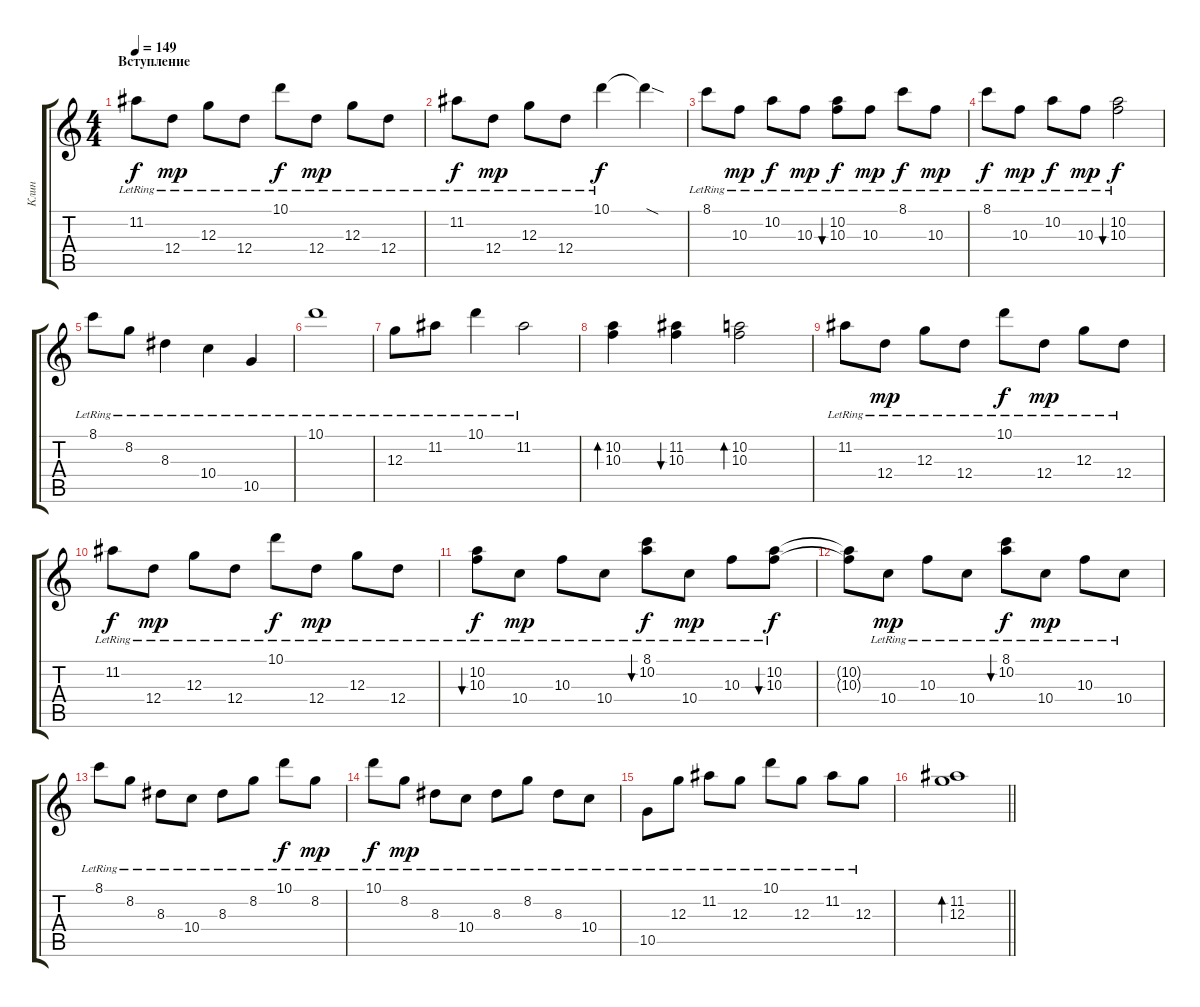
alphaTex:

\track ("Клин" "Клин") {instrument electricguitarjazz}
\staff {score tabs}
\tuning (E4 B3 G3 D3 A2 E2) {hide}
\ts (4 4)
\section ("" "Вступление")
\tempo 149
\clef g2
\ks c
11.2{lr}.8{dy f instrument electricguitarjazz} 12.4{lr}.8{dy mp} 12.3{lr}.8 12.4{lr}.8 10.1{lr}.8{dy f} 12.4{lr}.8{dy mp} 12.3{lr}.8 12.4{lr}.8 |
11.2{lr}.8{dy f} 12.4{lr}.8{dy mp} 12.3{lr}.8 12.4{lr}.8 10.1{lr}.4{dy f} 10.1{sod t}.4 |
8.1{lr}.8 10.3{lr}.8{dy mp} 10.2{lr}.8{dy f} 10.3{lr}.8{dy mp} (10.2{lr} 10.3{lr}).8{bu 120 dy f} 10.3{lr}.8{dy mp} 8.1{lr}.8{dy f} 10.3{lr}.8{dy mp} |
8.1{lr}.8{dy f} 10.3{lr}.8{dy mp} 10.2{lr}.8{dy f} 10.3{lr}.8{dy mp} (10.2{lr} 10.3{lr}).2{bu 120 dy f} |
8.1{lr}.8 8.2{lr}.8 8.3{lr}.4 10.4{lr}.4 10.5{lr}.4 |
10.1{lr}.1 |
12.3{lr}.8 11.2{lr}.8 10.1{lr}.4 11.2{lr}.2 |
(10.2 10.3).4{bd 120} (11.2 10.3).4{bu 120} (10.2 10.3).2{bd 120} |
11.2{lr}.8 12.4{lr}.8{dy mp} 12.3{lr}.8 12.4{lr}.8 10.1{lr}.8{dy f} 12.4{lr}.8{dy mp} 12.3{lr}.8 12.4{lr}.8 |
11.2{lr}.8{dy f} 12.4{lr}.8{dy mp} 12.3{lr}.8 12.4{lr}.8 10.1{lr}.8{dy f} 12.4{lr}.8{dy mp} 12.3{lr}.8 12.4{lr}.8 |
(10.2{lr} 10.3{lr}).8{bu 120 dy f} 10.4{lr}.8{dy mp} 10.3{lr}.8 10.4{lr}.8 (8.1{lr} 10.2{lr}).8{bu 120 dy f} 10.4{lr}.8{dy mp} 10.3{lr}.8 (10.2{lr} 10.3{lr}).8{bu 120 dy f} |
(10.2{t} 10.3{t}).8 10.4{lr}.8{dy mp} 10.3{lr}.8 10.4{lr}.8 (8.1{lr} 10.2{lr}).8{bu 120 dy f} 10.4{lr}.8{dy mp} 10.3{lr}.8 10.4{lr}.8 |
8.1{lr}.8 8.2{lr}.8 8.3{lr}.8 10.4{lr}.8 8.3{lr}.8 8.2{lr}.8 10.1{lr}.8{dy f} 8.2{lr}.8{dy mp} |
10.1{lr}.8{dy f} 8.2{lr}.8{dy mp} 8.3{lr}.8 10.4{lr}.8 8.3{lr}.8 8.2{lr}.8 8.3{lr}.8 10.4{lr}.8 |
10.5{lr}.8 12.3{lr}.8 11.2{lr}.8 12.3{lr}.8 10.1{lr}.8 12.3{lr}.8 11.2{lr}.8 12.3{lr}.8 |
\barLineRight lightlight
(11.2 12.3).1{bd 120}
